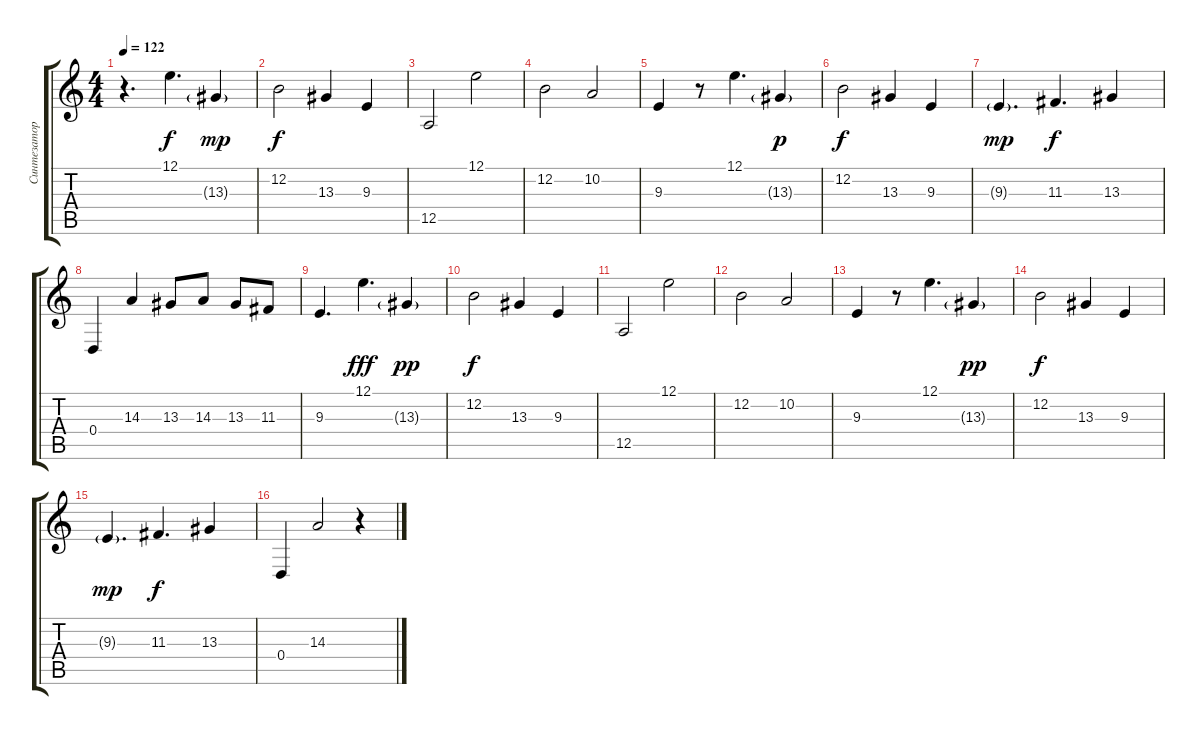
\track ("Синтезатор" "Синтезатор") {instrument stringensemble2}
\staff {score tabs}
\tuning (E4 B3 G3 D3 A2 E2) {hide}
\ts (4 4)
\tempo 122
\clef g2
\ks c
r.4{d dy f instrument acousticgrandpiano} 12.1.4{d} 13.3{g}.4{dy mp} |
12.2.2{dy f} 13.3.4 9.3.4 |
12.5.2 12.1.2 |
12.2.2 10.2.2 |
9.3.4 r.8 12.1.4{d} 13.3{g}.4{dy p} |
12.2.2{dy f} 13.3.4 9.3.4 |
9.3{g}.4{d dy mp} 11.3.4{d dy f} 13.3.4 |
0.4.4 14.3.4 13.3.8 14.3.8 13.3.8 11.3.8 |
9.3.4{d} 12.1.4{d dy fff} 13.3{g}.4{dy pp} |
12.2.2{dy f} 13.3.4 9.3.4 |
12.5.2 12.1.2 |
12.2.2 10.2.2 |
9.3.4 r.8 12.1.4{d} 13.3{g}.4{dy pp} |
12.2.2{dy f} 13.3.4 9.3.4 |
9.3{g}.4{d dy mp} 11.3.4{d dy f} 13.3.4 |
0.4.4 14.3.2 r.4
